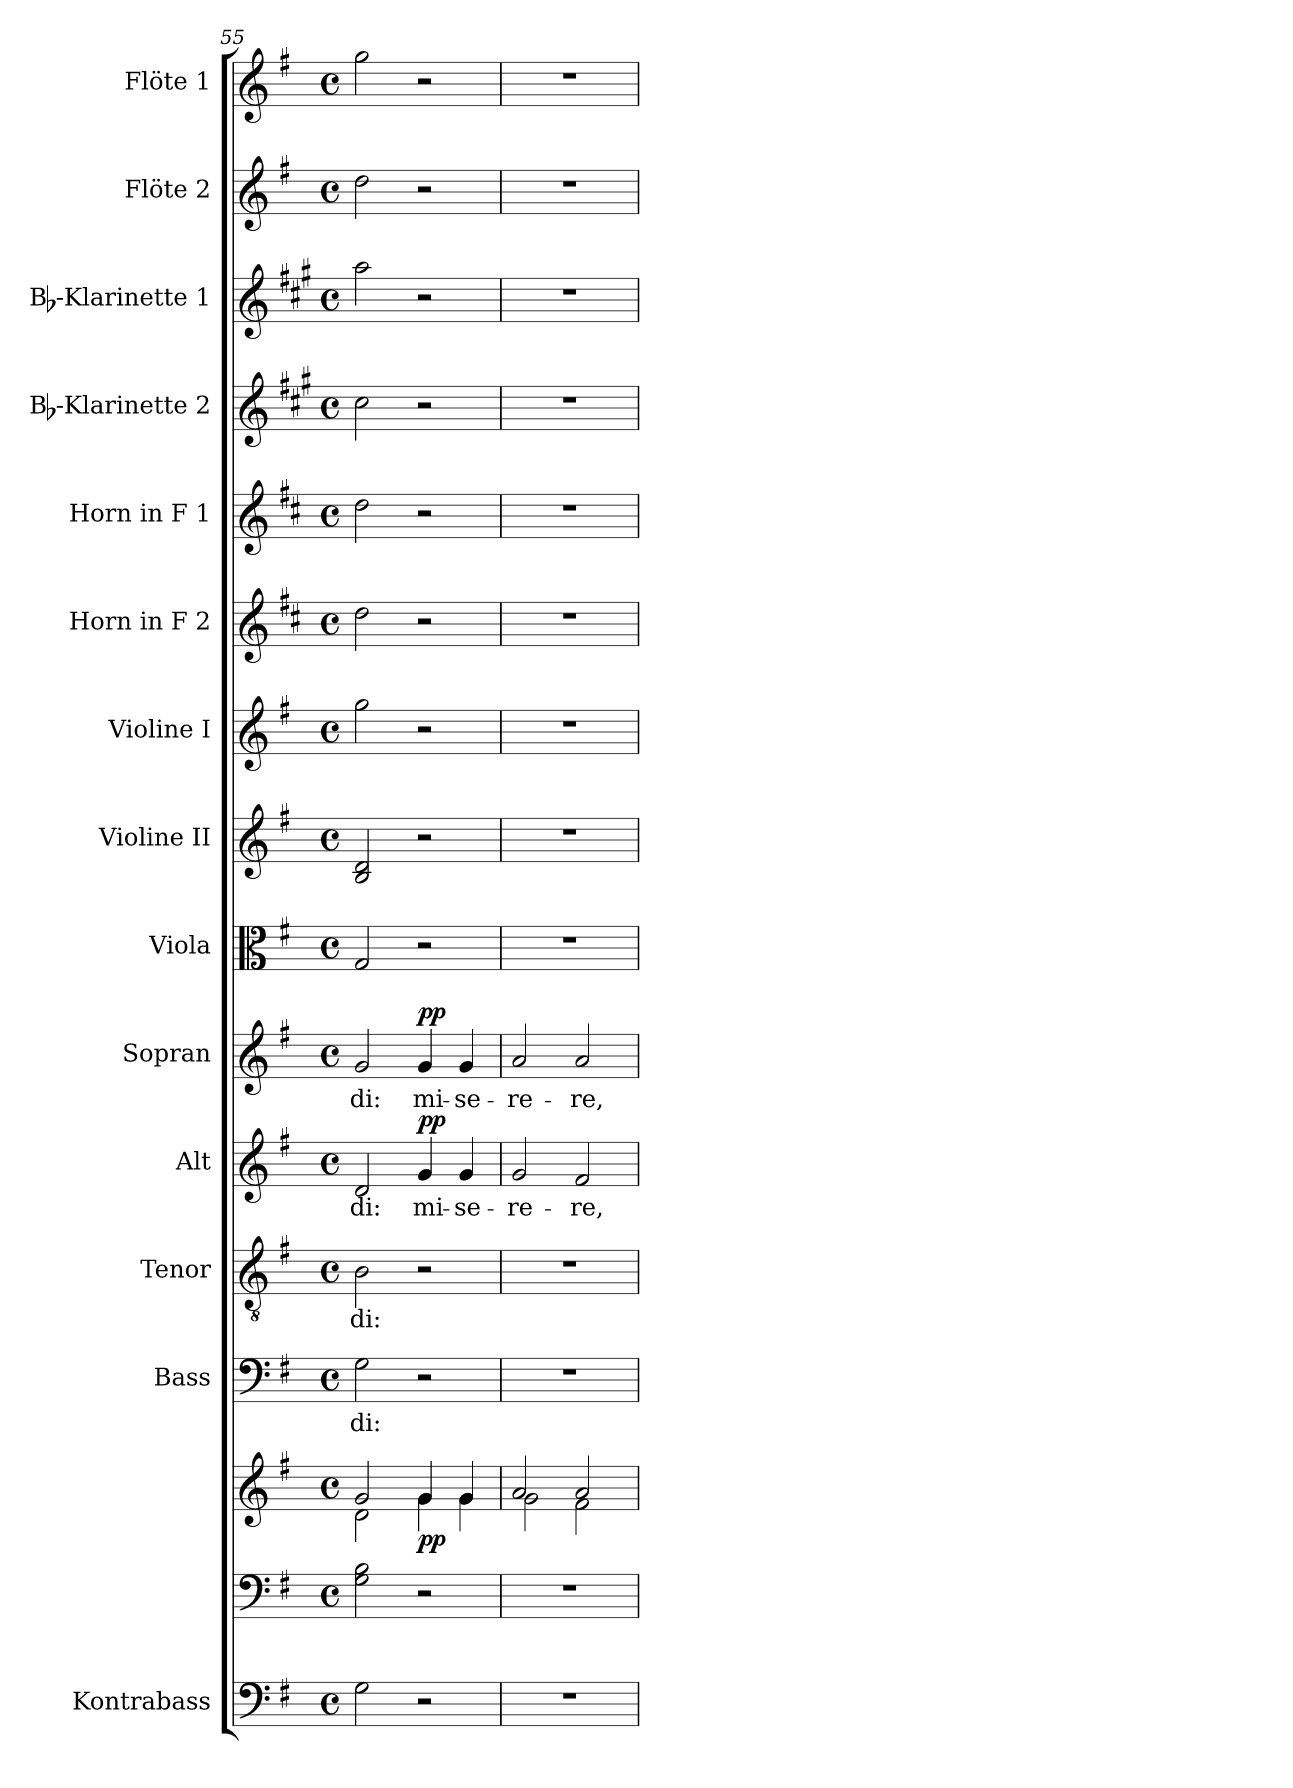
**kern	**kern	**kern	**dynam	**kern	**text	**kern	**text	**kern	**text	**dynam	**kern	**text	**dynam	**kern	**kern	**kern	**kern	**kern	**kern	**kern	**kern	**kern
*part15	*part14	*part14	*part14	*part13	*part13	*part12	*part12	*part11	*part11	*part11	*part10	*part10	*part10	*part9	*part8	*part7	*part6	*part5	*part4	*part3	*part2	*part1
*staff16	*staff15	*staff14	*staff14/15	*staff13	*staff13	*staff12	*staff12	*staff11	*staff11	*staff11	*staff10	*staff10	*staff10	*staff9	*staff8	*staff7	*staff6	*staff5	*staff4	*staff3	*staff2	*staff1
*I"Kontrabass	*	*	*	*I"Bass	*	*I"Tenor	*	*I"Alt	*	*	*I"Sopran	*	*	*I"Viola	*I"Violine II	*I"Violine I	*I"Horn in F 2	*I"Horn in F 1	*I"Bb-Klarinette 2	*I"Bb-Klarinette 1	*I"Flöte 2	*I"Flöte 1
*I'Kb.	*	*	*	*I'B.	*	*I'T.	*	*I'A.	*	*	*I'S.	*	*	*I'Vla.	*I'Vl. II	*I'Vl. I	*I'Horn 2	*I'Horn 1	*I'Bb Kl. 2	*I'Bb Kl. 1	*I'Fl. 2	*I'Fl. 1
*clefF4	*clefF4	*clefG2	*	*clefF4	*	*clefGv2	*	*clefG2	*	*	*clefG2	*	*	*clefC3	*clefG2	*clefG2	*clefG2	*clefG2	*clefG2	*clefG2	*clefG2	*clefG2
*ITrd7c12	*	*	*	*	*	*	*	*	*	*	*	*	*	*	*	*	*ITrd4c7	*ITrd4c7	*ITrd1c2	*ITrd1c2	*	*
*k[f#]	*k[f#]	*k[f#]	*	*k[f#]	*	*k[f#]	*	*k[f#]	*	*	*k[f#]	*	*	*k[f#]	*k[f#]	*k[f#]	*k[f#]	*k[f#]	*k[f#]	*k[f#]	*k[f#]	*k[f#]
*G:	*G:	*G:	*	*G:	*	*G:	*	*G:	*	*	*G:	*	*	*G:	*G:	*G:	*G:	*G:	*G:	*G:	*G:	*G:
*M4/4	*M4/4	*M4/4	*	*M4/4	*	*M4/4	*	*M4/4	*	*	*M4/4	*	*	*M4/4	*M4/4	*M4/4	*M4/4	*M4/4	*M4/4	*M4/4	*M4/4	*M4/4
*met(c)	*met(c)	*met(c)	*	*met(c)	*	*met(c)	*	*met(c)	*	*	*met(c)	*	*	*met(c)	*met(c)	*met(c)	*met(c)	*met(c)	*met(c)	*met(c)	*met(c)	*met(c)
=55	=55	=55	=55	=55	=55	=55	=55	=55	=55	=55	=55	=55	=55	=55	=55	=55	=55	=55	=55	=55	=55	=55
*	*	*^	*	*	*	*	*	*	*	*	*	*	*	*	*	*	*	*	*	*	*	*
!	!	!	!	!	!	!LO:LY:b	!	!LO:LY:b	!	!LO:LY:b	!	!	!LO:LY:b	!	!	!	!	!	!	!	!	!	!
2GG\	2G\ 2B\	2g/	2d\	.	2G\	-di:	2B\	-di:	2d/	-di:	.	2g/	-di:	.	2G/	2B/ 2d/	2gg\	2g\	2g\	2b\	2gg\	2dd\	2gg\
!	!	!	!	!LO:DY:b	!	!	!	!	!	!LO:LY:b	!LO:DY:a	!	!LO:LY:b	!LO:DY:a	!	!	!	!	!	!	!	!	!
2r	2r	4g/	4g\	pp	2r	.	2r	.	4g/	mi-	pp	4g/	mi-	pp	2r	2r	2r	2r	2r	2r	2r	2r	2r
!	!	!	!	!	!	!	!	!	!	!LO:LY:b	!	!	!LO:LY:b	!	!	!	!	!	!	!	!	!	!
.	.	4g/	4g\	.	.	.	.	.	4g/	-se-	.	4g/	-se-	.	.	.	.	.	.	.	.	.	.
=56	=56	=56	=56	=56	=56	=56	=56	=56	=56	=56	=56	=56	=56	=56	=56	=56	=56	=56	=56	=56	=56	=56	=56
!	!	!	!	!	!	!	!	!	!	!LO:LY:b	!	!	!LO:LY:b	!	!	!	!	!	!	!	!	!	!
1r	1r	2a/	2g\	.	1r	.	1r	.	2g/	-re-	.	2a/	-re-	.	1r	1r	1r	1r	1r	1r	1r	1r	1r
!	!	!	!	!	!	!	!	!	!	!LO:LY:b	!	!	!LO:LY:b	!	!	!	!	!	!	!	!	!	!
.	.	2a/	2f#\	.	.	.	.	.	2f#/	-re,	.	2a/	-re,	.	.	.	.	.	.	.	.	.	.
*	*	*v	*v	*	*	*	*	*	*	*	*	*	*	*	*	*	*	*	*	*	*	*	*
=	=	=	=	=	=	=	=	=	=	=	=	=	=	=	=	=	=	=	=	=	=	=
*-	*-	*-	*-	*-	*-	*-	*-	*-	*-	*-	*-	*-	*-	*-	*-	*-	*-	*-	*-	*-	*-	*-
